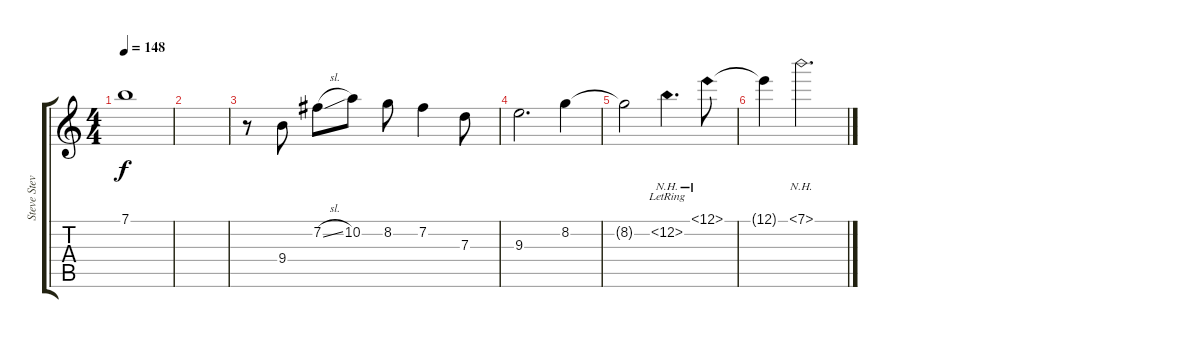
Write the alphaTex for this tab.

\track ("Steve Stevens" "Steve Stev") {instrument acousticguitarsteel}
\staff {score tabs}
\tuning (E4 B3 G3 D3 A2 E2) {hide}
\ts (4 4)
\tempo 148
\clef g2
\ks c
7.1.1{dy f} |
|
r.8 9.4.8 7.2{sl}.8 10.2.8 8.2.8 7.2.4 7.3.8 |
9.3.2{d} 8.2.4 |
8.2{t}.2 12.2{nh lr}.4{d} 12.1{nh}.8 |
12.1{t}.4 7.1{nh}.2{d}
